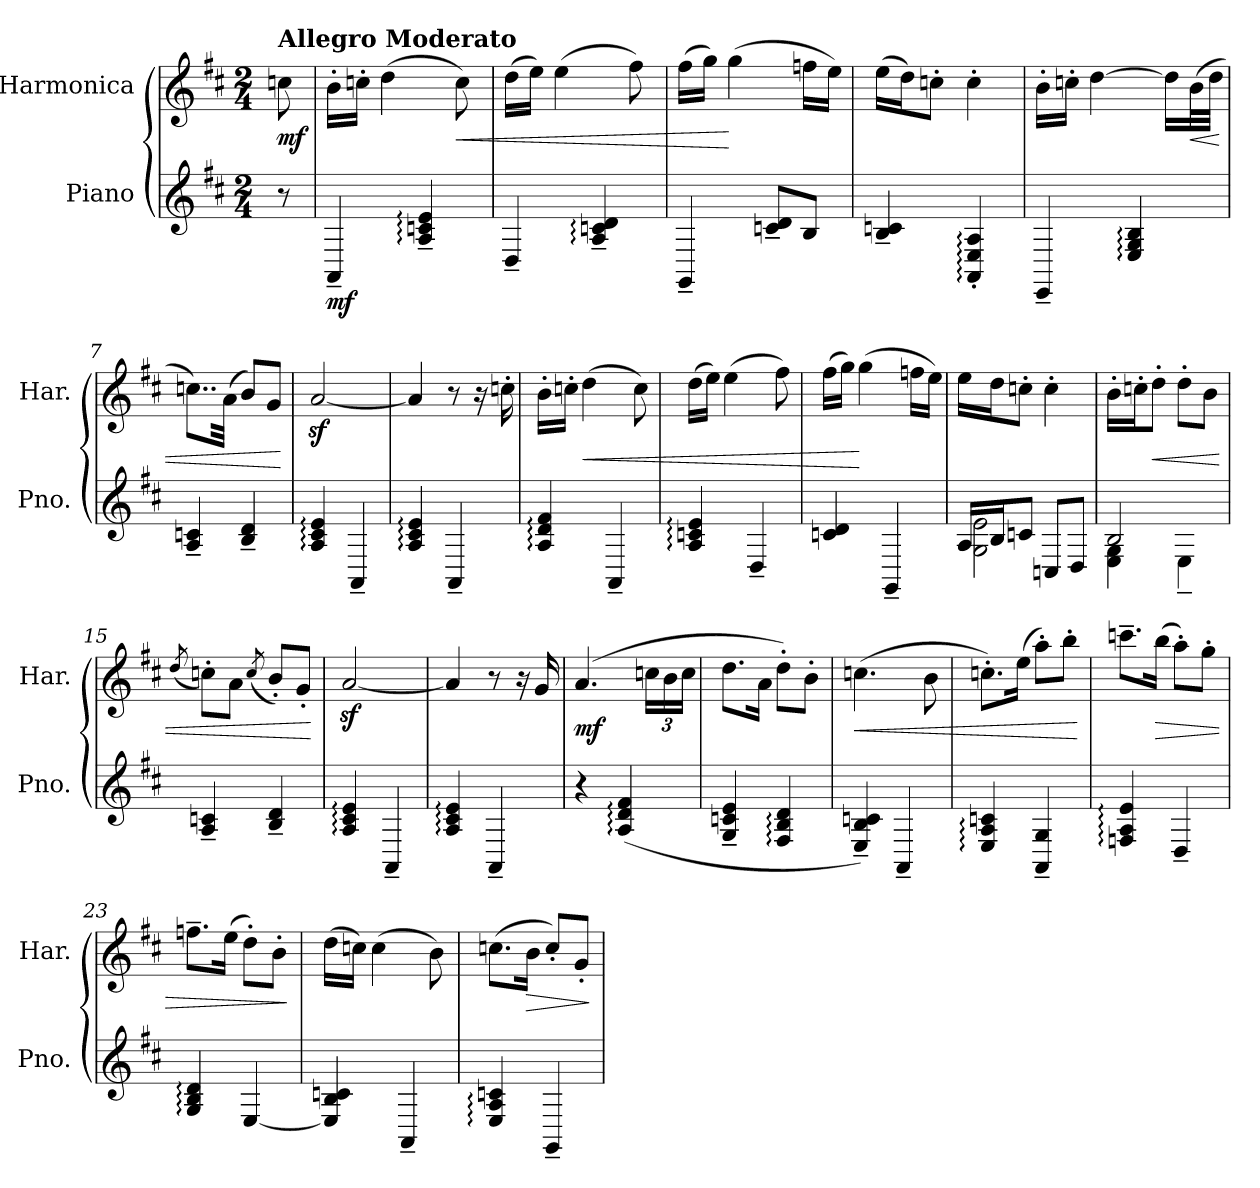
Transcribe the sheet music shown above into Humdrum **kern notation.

**kern	**dynam	**kern	**dynam
*part2	*part2	*part1	*part1
*staff2	*staff2	*staff1	*staff1
*I"Piano	*	*I"Harmonica	*
*I'Pno.	*	*I'Har.	*
*clefG2	*	*clefG2	*
*k[f#c#]	*	*k[f#c#]	*
*M2/4	*	*M2/4	*
*MM80	*	*MM80	*
=1	=1	=1	=1
!	!	!LO:TX:a:B:t=Allegro Moderato	!
!	!	!	!LO:DY:b
8r	.	8ccn\	mf
=2	=2	=2	=2
!	!LO:DY:b	!	!
4AA~/	mf	16b'\LL	.
.	.	16ccn'\JJ	.
.	.	(4dd\	.
4A/:~ 4cn/:~ 4e/:~	.	.	.
!	!	!	!LO:HP:b
.	.	8cc\)	<
=3	=3	=3	=3
4D~/	.	(16dd\LL	.
.	.	16ee\JJ)	.
.	.	(4ee\	.
4A/:~ 4cn/:~ 4d/:~	.	.	.
.	.	8ff#\)	.
=4	=4	=4	=4
4GG~/	.	(16ff#\LL	.
.	.	16gg\JJ)	.
.	.	(4gg\	[
8cn/~ 8d/~L	.	.	.
8B/J	.	16ffn\LL	.
.	.	16ee\JJ)	.
=5	=5	=5	=5
4B/~ 4cn/~	.	(16ee\LL	.
.	.	16dd\J)	.
.	.	8ccn'\J	.
4AA/:' 4E/:' 4A/:'	.	4cc'\	.
=6	=6	=6	=6
4EE~/	.	16b'\LL	.
.	.	16ccn'\JJ	.
.	.	[4dd\	.
4E/: 4G/: 4B/:	.	.	.
.	.	16dd\LL]	.
!	!	!	!LO:HP:b
.	.	(32b\L	<
.	.	32dd\JJJ	.
=7	=7	=7	=7
4A/~ 4cn/~	.	8..ccn\L)	.
.	.	(32a\Jkk	.
4B/~ 4d/~	.	8b/L)	.
.	.	8g/J	.
.	.	.	[
=8	=8	=8	=8
4A/: 4c#/: 4e/:	.	[2az</	.
4AA~/	.	.	.
!!LO:LB:g=z
=9	=9	=9	=9
4A/: 4c#/: 4e/:	.	4a/]	.
4AA~/	.	8r	.
.	.	16r	.
.	.	16ccn'\	.
=10	=10	=10	=10
4A/: 4d/: 4f#/:	.	16b'\LL	.
.	.	16ccn'\JJ	.
!	!	!	!LO:HP:b
.	.	(4dd\	<
4AA~/	.	.	.
.	.	8cc\)	.
=11	=11	=11	=11
4A/: 4cn/: 4e/:	.	(16dd\LL	.
.	.	16ee\JJ)	.
.	.	(4ee\	.
4D~/	.	.	.
.	.	8ff#\)	.
=12	=12	=12	=12
4cn/ 4d/	.	(16ff#\LL	.
.	.	16gg\JJ)	.
.	.	(4gg\	[
4GG~/	.	.	.
.	.	16ffn\LL	.
.	.	16ee\JJ)	.
=13	=13	=13	=13
*^	*	*	*
16A/LL	2G\ 2e\	.	16ee\LL	.
16B/J	.	.	16dd\J	.
8cn/J	.	.	8ccn'\J	.
8Cn/L	.	.	4cc'\	.
8D/J	.	.	.	.
=14	=14	=14	=14	=14
2B/	4E\ 4G\	.	16b'\LL	.
.	.	.	16ccn'\J	.
!	!	!	!	!LO:HP:b
.	.	.	8dd'\J	<
.	4E~\	.	8dd'\L	.
.	.	.	8b\J	.
*v	*v	*	*	*
=15	=15	=15	=15
.	.	(8qdd/	.
4A/~ 4cn/~	.	8ccn'\L)	.
.	.	8a\J	.
.	.	(8qcc/	.
4B/~ 4d/~	.	8b'/L)	.
.	.	8g'/J	.
.	.	.	[
=16	=16	=16	=16
4A/: 4c#/: 4e/:	.	[2az</	.
4AA~/	.	.	.
!!LO:LB:g=z
=17	=17	=17	=17
4A/: 4c#/: 4e/:	.	4a/]	.
4AA~/	.	8r	.
.	.	16r	.
.	.	16g/	.
=18	=18	=18	=18
!	!	!	!LO:DY:b
4r	.	(4.a/	mf
(4A/: 4d/: 4f#/:	.	.	.
*	*	*Xbrackettup	*
.	.	24ccn\LL	.
.	.	24b\	.
.	.	24cc\JJ	.
=19	=19	=19	=19
4G/~ 4cn/~ 4e/~	.	8.dd\L	.
.	.	16a\Jk	.
4F#/: 4B/: 4d/:	.	8dd'\L)	.
.	.	8b'\J	.
=20	=20	=20	=20
!	!	!	!LO:HP:b
4E/~ 4B/~ 4cn/~)	.	(4.ccn\	<
4AA~/	.	.	.
.	.	8b\	.
=21	=21	=21	=21
4E/: 4A/: 4cn/:	.	8.ccn'\L)	.
.	.	(16ee\Jk	.
4AA/~ 4G/~	.	8aa'\L)	.
.	.	8bb'\J	.
.	.	.	[
=22	=22	=22	=22
4Fn/: 4A/: 4e/:	.	8.cccn~\L	.
!	!	!	!LO:HP:b
.	.	(16bb\Jk	>
4D~/	.	8aa'\L)	.
.	.	8gg'\J	.
=23	=23	=23	=23
4G/: 4B/: 4d/:	.	8.ffn~\L	.
.	.	(16ee\Jk	.
[4E/	.	8dd'\L)	.
.	.	8b'\J	.
.	.	.	]
=24	=24	=24	=24
4E/] 4B/ 4cn/	.	(16dd\LL	.
.	.	16ccn\JJ)	.
.	.	(4cc\	.
4AA~/	.	.	.
.	.	8b\)	.
=25	=25	=25	=25
4E/: 4A/: 4cn/:	.	(8.ccn\L	.
!	!	!	!LO:HP:b
.	.	16b\Jk	>
4GG~/	.	8cc'/L)	.
.	.	8g'/J	.
.	.	.	]
=	=	=	=
*-	*-	*-	*-
